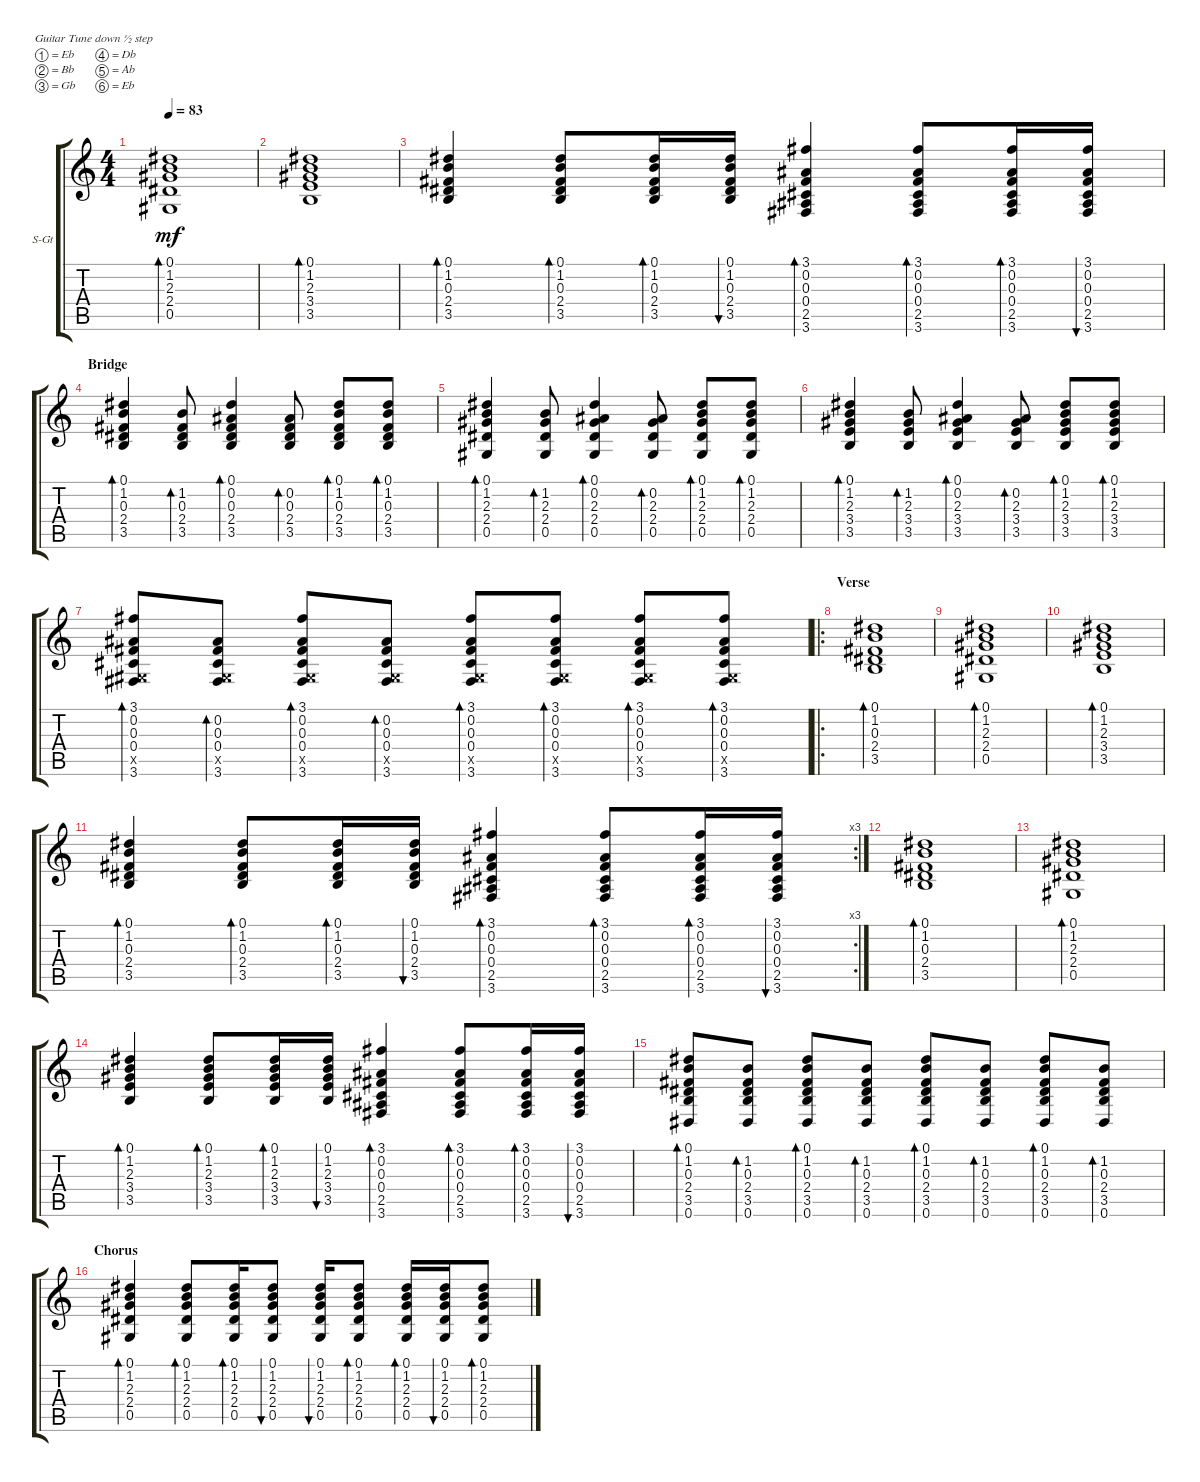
\defaultSystemsLayout 4
\bracketExtendMode groupsimilarinstruments
\firstSystemTrackNameOrientation horizontal
\otherSystemsTrackNameOrientation horizontal
\track ("Steel Guitar" "S-Gt") {instrument acousticguitarsteel}
\staff {score tabs}
\tuning (Eb4 Bb3 Gb3 Db3 Ab2 Eb2)
\ts (4 4)
\tempo 83
\clef g2
\ks c
(1.2 2.3 2.4 0.5 0.1).1{bd 30 dy mf} |
(1.2 2.3 3.4 3.5 0.1).1{bd 30} |
(1.2 0.3 2.4 3.5 0.1).4{bd 30} (1.2 0.3 2.4 3.5 0.1).8{bd 30} (1.2 0.3 2.4 3.5 0.1).16{bd 30} (1.2 0.3 2.4 3.5 0.1).16{bu 30} (0.2 0.3 0.4 2.5 3.1 3.6).4{bd 30} (0.2 0.3 0.4 2.5 3.1 3.6).8{bd 30} (0.2 0.3 0.4 2.5 3.1 3.6).16{bd 30} (0.2 0.3 0.4 2.5 3.1 3.6).16{bu 30} |
\section ("" "Bridge")
(1.2 0.3 2.4 3.5 0.1).4{bd 30} (0.3 2.4 3.5 1.2).8{bd 30} (0.2 0.3 2.4 3.5 0.1).4{bd 30} (0.2 0.3 2.4 3.5).8{bd 30} (1.2 0.3 2.4 3.5 0.1).8{bd 30} (1.2 0.3 2.4 3.5 0.1).8{bd 30} |
(1.2 2.3 2.4 0.5 0.1).4{bd 30} (2.3 2.4 0.5 1.2).8{bd 30} (0.2 2.3 2.4 0.5 0.1).4{bd 30} (0.2 2.3 2.4 0.5).8{bd 30} (1.2 2.3 2.4 0.5 0.1).8{bd 30} (1.2 2.3 2.4 0.5 0.1).8{bd 30} |
(1.2 2.3 3.4 3.5 0.1).4{bd 30} (2.3 3.4 3.5 1.2).8{bd 30} (0.2 2.3 3.4 3.5 0.1).4{bd 30} (0.2 2.3 3.4 3.5).8{bd 30} (1.2 2.3 3.4 3.5 0.1).8{bd 30} (1.2 2.3 3.4 3.5 0.1).8{bd 30} |
(0.2 0.3 0.4 0.5{x} 3.1 3.6).8{bd 30} (0.3 0.4 0.5{x} 3.6 0.2).8{bd 30} (0.2 0.3 0.4 0.5{x} 3.1 3.6).8{bd 30} (0.3 0.4 0.5{x} 3.6 0.2).8{bd 30} (0.2 0.3 0.4 0.5{x} 3.1 3.6).8{bd 30} (0.2 0.3 0.4 0.5{x} 3.1 3.6).8{bd 30} (0.2 0.3 0.4 0.5{x} 3.1 3.6).8{bd 30} (0.2 0.3 0.4 0.5{x} 3.1 3.6).8{bd 30} |
\ro
\section ("" "Verse")
(1.2 0.3 2.4 3.5 0.1).1{bd 30} |
(1.2 2.3 2.4 0.5 0.1).1{bd 30} |
(1.2 2.3 3.4 3.5 0.1).1{bd 30} |
\rc 3
(1.2 0.3 2.4 3.5 0.1).4{bd 30} (1.2 0.3 2.4 3.5 0.1).8{bd 30} (1.2 0.3 2.4 3.5 0.1).16{bd 30} (1.2 0.3 2.4 3.5 0.1).16{bu 30} (0.2 0.3 0.4 2.5 3.1 3.6).4{bd 30} (0.2 0.3 0.4 2.5 3.1 3.6).8{bd 30} (0.2 0.3 0.4 2.5 3.1 3.6).16{bd 30} (0.2 0.3 0.4 2.5 3.1 3.6).16{bu 30} |
(1.2 0.3 2.4 3.5 0.1).1{bd 30} |
(1.2 2.3 2.4 0.5 0.1).1{bd 30} |
(1.2 2.3 3.4 3.5 0.1).4{bd 30} (1.2 2.3 3.4 3.5 0.1).8{bd 30} (1.2 2.3 3.4 3.5 0.1).16{bd 30} (1.2 2.3 3.4 3.5 0.1).16{bu 30} (0.2 0.3 0.4 2.5 3.1 3.6).4{bd 30} (0.2 0.3 0.4 2.5 3.1 3.6).8{bd 30} (0.2 0.3 0.4 2.5 3.1 3.6).16{bd 30} (0.2 0.3 0.4 2.5 3.1 3.6).16{bu 30} |
(1.2 0.3 2.4 3.5 0.1 0.6).8{bd 30} (1.2 0.3 2.4 3.5 0.6).8{bd 30} (1.2 0.3 2.4 3.5 0.1 0.6).8{bd 30} (1.2 0.3 2.4 3.5 0.6).8{bd 30} (1.2 0.3 2.4 3.5 0.1 0.6).8{bd 30} (1.2 0.3 2.4 3.5 0.6).8{bd 30} (1.2 0.3 2.4 3.5 0.1 0.6).8{bd 30} (1.2 0.3 2.4 3.5 0.6).8{bd 30} |
\section ("" "Chorus")
(1.2 2.3 2.4 0.5 0.1).4{bd 30} (1.2 2.3 2.4 0.5 0.1).8{bd 30} (1.2 2.3 2.4 0.5 0.1).16{bd 30} (1.2 2.3 2.4 0.5 0.1).8{bu 30} (1.2 2.3 2.4 0.5 0.1).16{bu 30} (1.2 2.3 2.4 0.5 0.1).8{bd 30} (1.2 2.3 2.4 0.5 0.1).16{bd 30} (1.2 2.3 2.4 0.5 0.1).16{bu 30} (1.2 2.3 2.4 0.5 0.1).8{bd 30}
